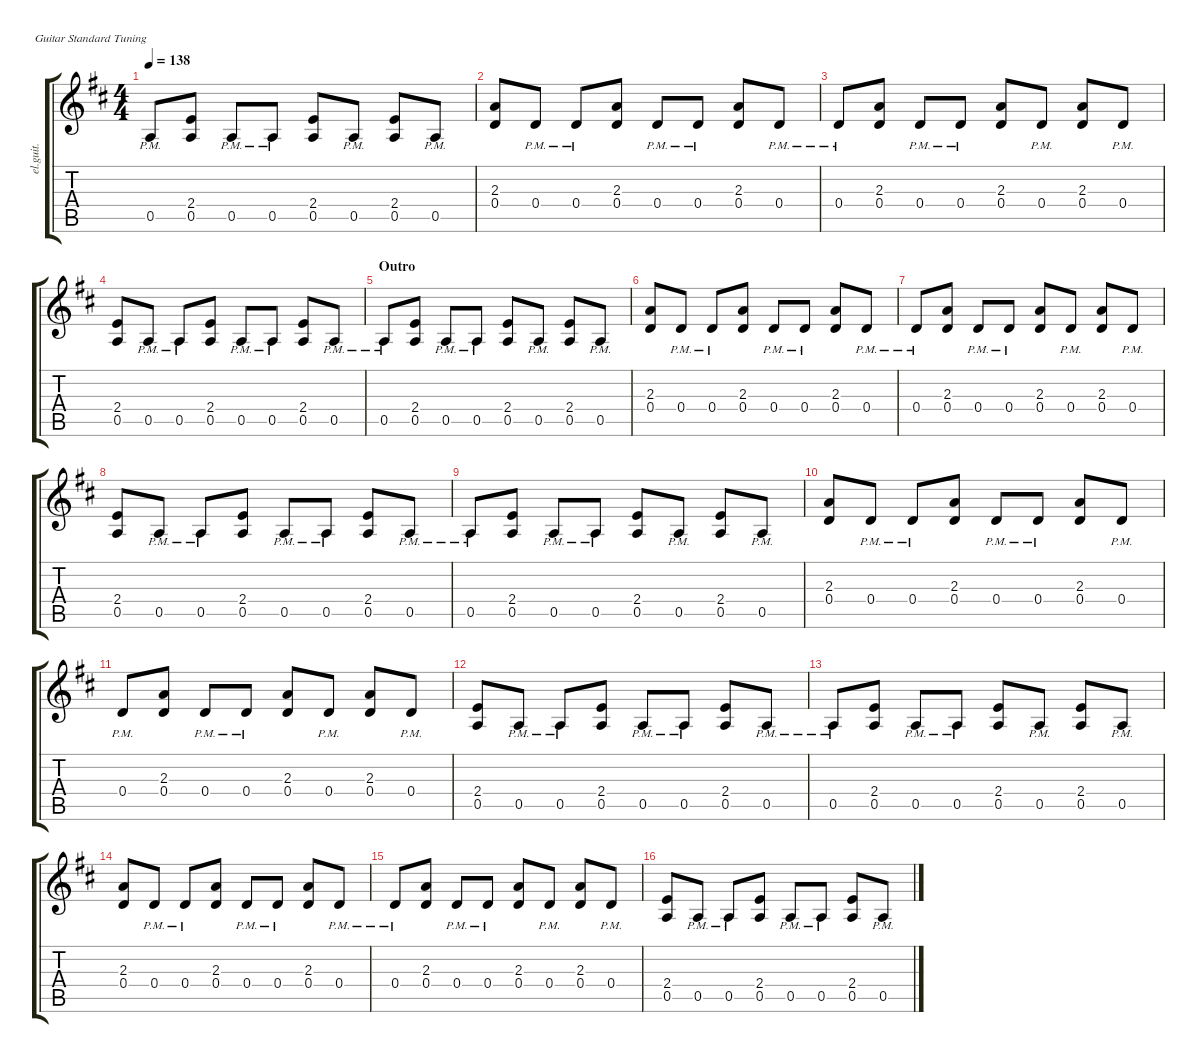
\hideDynamics
\bracketExtendMode groupsimilarinstruments
\otherSystemsTrackNameOrientation horizontal
\track ("EG5" "el.guit.") {instrument electricguitarmuted}
\staff {score tabs}
\tuning (E4 B3 G3 D3 A2 E2)
\ts (4 4)
\tempo 138
\clef g2
\ks d
0.5{pm acc forcenatural}.8{dy fff} (0.5{acc forcenatural} 2.4{acc forcenatural}).8 0.5{pm acc forcenatural}.8 0.5{pm acc forcenatural}.8 (0.5{acc forcenatural} 2.4{acc forcenatural}).8 0.5{pm acc forcenatural}.8 (0.5{acc forcenatural} 2.4{acc forcenatural}).8 0.5{pm acc forcenatural}.8 |
(0.4{acc forcenatural} 2.3{acc forcenatural}).8 0.4{pm acc forcenatural}.8 0.4{pm acc forcenatural}.8 (0.4{acc forcenatural} 2.3{acc forcenatural}).8 0.4{pm acc forcenatural}.8 0.4{pm acc forcenatural}.8 (0.4{acc forcenatural} 2.3{acc forcenatural}).8 0.4{pm acc forcenatural}.8 |
0.4{pm acc forcenatural}.8 (0.4{acc forcenatural} 2.3{acc forcenatural}).8 0.4{pm acc forcenatural}.8 0.4{pm acc forcenatural}.8 (0.4{acc forcenatural} 2.3{acc forcenatural}).8 0.4{pm acc forcenatural}.8 (0.4{acc forcenatural} 2.3{acc forcenatural}).8 0.4{pm acc forcenatural}.8 |
(0.5{acc forcenatural} 2.4{acc forcenatural}).8 0.5{pm acc forcenatural}.8 0.5{pm acc forcenatural}.8 (0.5{acc forcenatural} 2.4{acc forcenatural}).8 0.5{pm acc forcenatural}.8 0.5{pm acc forcenatural}.8 (0.5{acc forcenatural} 2.4{acc forcenatural}).8 0.5{pm acc forcenatural}.8 |
\section ("" "Outro")
0.5{pm acc forcenatural}.8 (0.5{acc forcenatural} 2.4{acc forcenatural}).8 0.5{pm acc forcenatural}.8 0.5{pm acc forcenatural}.8 (0.5{acc forcenatural} 2.4{acc forcenatural}).8 0.5{pm acc forcenatural}.8 (0.5{acc forcenatural} 2.4{acc forcenatural}).8 0.5{pm acc forcenatural}.8 |
(0.4{acc forcenatural} 2.3{acc forcenatural}).8 0.4{pm acc forcenatural}.8 0.4{pm acc forcenatural}.8 (0.4{acc forcenatural} 2.3{acc forcenatural}).8 0.4{pm acc forcenatural}.8 0.4{pm acc forcenatural}.8 (0.4{acc forcenatural} 2.3{acc forcenatural}).8 0.4{pm acc forcenatural}.8 |
0.4{pm acc forcenatural}.8 (0.4{acc forcenatural} 2.3{acc forcenatural}).8 0.4{pm acc forcenatural}.8 0.4{pm acc forcenatural}.8 (0.4{acc forcenatural} 2.3{acc forcenatural}).8 0.4{pm acc forcenatural}.8 (0.4{acc forcenatural} 2.3{acc forcenatural}).8 0.4{pm acc forcenatural}.8 |
(0.5{acc forcenatural} 2.4{acc forcenatural}).8 0.5{pm acc forcenatural}.8 0.5{pm acc forcenatural}.8 (0.5{acc forcenatural} 2.4{acc forcenatural}).8 0.5{pm acc forcenatural}.8 0.5{pm acc forcenatural}.8 (0.5{acc forcenatural} 2.4{acc forcenatural}).8 0.5{pm acc forcenatural}.8 |
0.5{pm acc forcenatural}.8 (0.5{acc forcenatural} 2.4{acc forcenatural}).8 0.5{pm acc forcenatural}.8 0.5{pm acc forcenatural}.8 (0.5{acc forcenatural} 2.4{acc forcenatural}).8 0.5{pm acc forcenatural}.8 (0.5{acc forcenatural} 2.4{acc forcenatural}).8 0.5{pm acc forcenatural}.8 |
(0.4{acc forcenatural} 2.3{acc forcenatural}).8 0.4{pm acc forcenatural}.8 0.4{pm acc forcenatural}.8 (0.4{acc forcenatural} 2.3{acc forcenatural}).8 0.4{pm acc forcenatural}.8 0.4{pm acc forcenatural}.8 (0.4{acc forcenatural} 2.3{acc forcenatural}).8 0.4{pm acc forcenatural}.8 |
0.4{pm acc forcenatural}.8 (0.4{acc forcenatural} 2.3{acc forcenatural}).8 0.4{pm acc forcenatural}.8 0.4{pm acc forcenatural}.8 (0.4{acc forcenatural} 2.3{acc forcenatural}).8 0.4{pm acc forcenatural}.8 (0.4{acc forcenatural} 2.3{acc forcenatural}).8 0.4{pm acc forcenatural}.8 |
(0.5{acc forcenatural} 2.4{acc forcenatural}).8 0.5{pm acc forcenatural}.8 0.5{pm acc forcenatural}.8 (0.5{acc forcenatural} 2.4{acc forcenatural}).8 0.5{pm acc forcenatural}.8 0.5{pm acc forcenatural}.8 (0.5{acc forcenatural} 2.4{acc forcenatural}).8 0.5{pm acc forcenatural}.8 |
0.5{pm acc forcenatural}.8 (0.5{acc forcenatural} 2.4{acc forcenatural}).8 0.5{pm acc forcenatural}.8 0.5{pm acc forcenatural}.8 (0.5{acc forcenatural} 2.4{acc forcenatural}).8 0.5{pm acc forcenatural}.8 (0.5{acc forcenatural} 2.4{acc forcenatural}).8 0.5{pm acc forcenatural}.8 |
(0.4{acc forcenatural} 2.3{acc forcenatural}).8 0.4{pm acc forcenatural}.8 0.4{pm acc forcenatural}.8 (0.4{acc forcenatural} 2.3{acc forcenatural}).8 0.4{pm acc forcenatural}.8 0.4{pm acc forcenatural}.8 (0.4{acc forcenatural} 2.3{acc forcenatural}).8 0.4{pm acc forcenatural}.8 |
0.4{pm acc forcenatural}.8 (0.4{acc forcenatural} 2.3{acc forcenatural}).8 0.4{pm acc forcenatural}.8 0.4{pm acc forcenatural}.8 (0.4{acc forcenatural} 2.3{acc forcenatural}).8 0.4{pm acc forcenatural}.8 (0.4{acc forcenatural} 2.3{acc forcenatural}).8 0.4{pm acc forcenatural}.8 |
(0.5{acc forcenatural} 2.4{acc forcenatural}).8 0.5{pm acc forcenatural}.8 0.5{pm acc forcenatural}.8 (0.5{acc forcenatural} 2.4{acc forcenatural}).8 0.5{pm acc forcenatural}.8 0.5{pm acc forcenatural}.8 (0.5{acc forcenatural} 2.4{acc forcenatural}).8 0.5{pm acc forcenatural}.8
